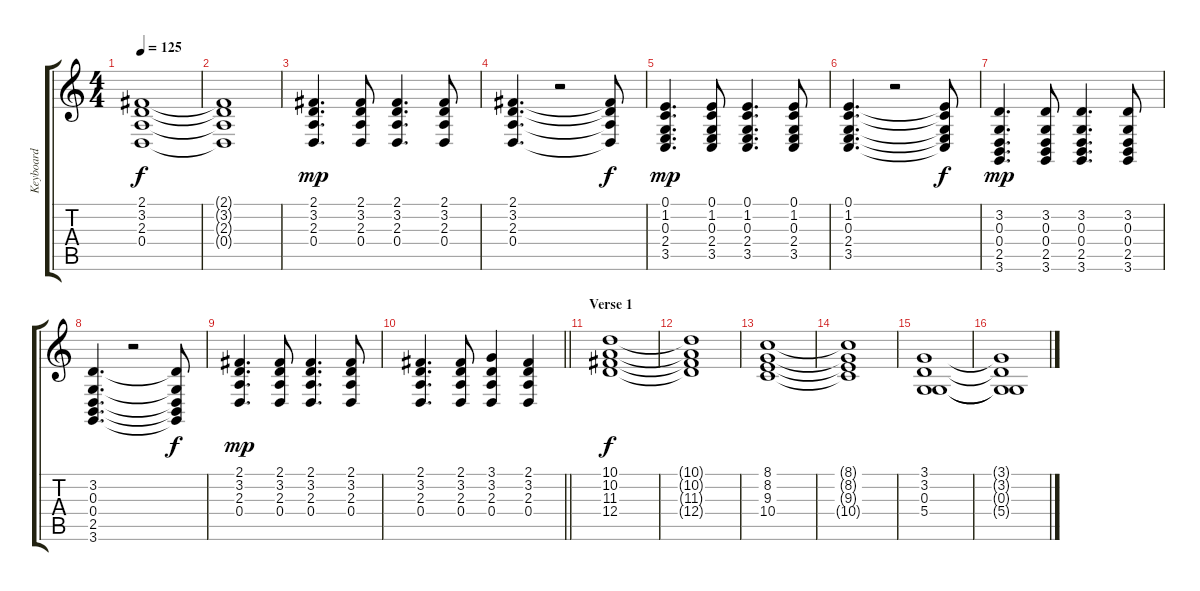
\track ("Keyboard" "Keyboard") {instrument synthstrings1}
\staff {score tabs}
\tuning (E4 B3 G3 D3 A2 E2) {hide}
\ts (4 4)
\tempo 125
\clef g2
\ks c
(2.1 3.2 2.3 0.4).1{dy f} |
(2.1{t} 3.2{t} 2.3{t} 0.4{t}).1 |
(2.1 3.2 2.3 0.4).4{d dy mp} (2.1 3.2 2.3 0.4).8 (2.1 3.2 2.3 0.4).4{d} (2.1 3.2 2.3 0.4).8 |
(2.1 3.2 2.3 0.4).4{d} r.2 (2.1{t} 3.2{t} 2.3{t} 0.4{t}).8{dy f} |
(0.1 1.2 0.3 2.4 3.5).4{d dy mp} (0.1 1.2 0.3 2.4 3.5).8 (0.1 1.2 0.3 2.4 3.5).4{d} (0.1 1.2 0.3 2.4 3.5).8 |
(0.1 1.2 0.3 2.4 3.5).4{d} r.2 (0.1{t} 1.2{t} 0.3{t} 2.4{t} 3.5{t}).8{dy f} |
(3.2 0.3 0.4 2.5 3.6).4{d dy mp} (3.2 0.3 0.4 2.5 3.6).8 (3.2 0.3 0.4 2.5 3.6).4{d} (3.2 0.3 0.4 2.5 3.6).8 |
(3.2 0.3 0.4 2.5 3.6).4{d} r.2 (3.2{t} 0.3{t} 0.4{t} 2.5{t} 3.6{t}).8{dy f} |
(2.1 3.2 2.3 0.4).4{d dy mp} (2.1 3.2 2.3 0.4).8 (2.1 3.2 2.3 0.4).4{d} (2.1 3.2 2.3 0.4).8 |
\barLineRight lightlight
(2.1 3.2 2.3 0.4).4{d} (2.1 3.2 2.3 0.4).8 (3.1 3.2 2.3 0.4).4 (2.1 3.2 2.3 0.4).4 |
\section ("" "Verse 1")
(10.1 10.2 11.3 12.4).1{dy f} |
(10.1{t} 10.2{t} 11.3{t} 12.4{t}).1 |
(8.1 8.2 9.3 10.4).1 |
(8.1{t} 8.2{t} 9.3{t} 10.4{t}).1 |
(3.1 3.2 0.3 5.4).1 |
(3.1{t} 3.2{t} 0.3{t} 5.4{t}).1
